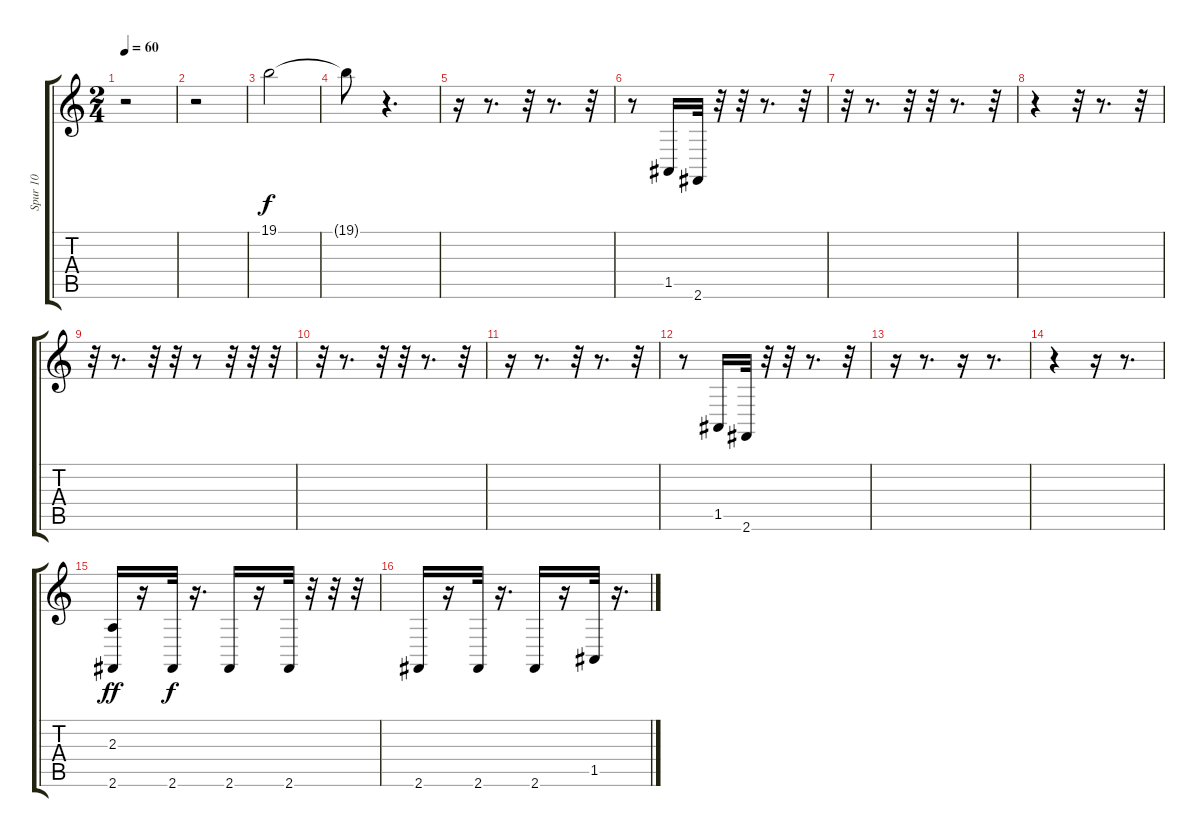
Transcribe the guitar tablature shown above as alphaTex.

\track ("Spur 10" "Spur 10") {instrument celesta}
\staff {score tabs}
\tuning (E4 B3 G3 D3 A2 E2) {hide}
\ts (2 4)
\tempo 60
\clef g2
\ks c
r.2{dy f} |
r.2 |
19.1.2 |
19.1{t}.8 r.4{d} |
r.16 r.8{d} r.32 r.8{d} r.32 |
r.8 1.5.16 2.6.32 r.32 r.32 r.8{d} r.32 |
r.32 r.8{d} r.32 r.32 r.8{d} r.32 |
r.4 r.32 r.8{d} r.32 |
r.32 r.8{d} r.32 r.32 r.8 r.32 r.32 r.32 |
r.32 r.8{d} r.32 r.32 r.8{d} r.32 |
r.16 r.8{d} r.32 r.8{d} r.32 |
r.8 1.5.16 2.6.32 r.32 r.32 r.8{d} r.32 |
r.16 r.8{d} r.16 r.8{d} |
r.4 r.16 r.8{d} |
(2.3 2.6).16{dy ff} r.16 2.6.32{dy f} r.16{d} 2.6.16 r.16 2.6.32 r.32 r.32 r.32 |
2.6.16 r.16 2.6.32 r.16{d} 2.6.16 r.16 1.5.32 r.16{d}
